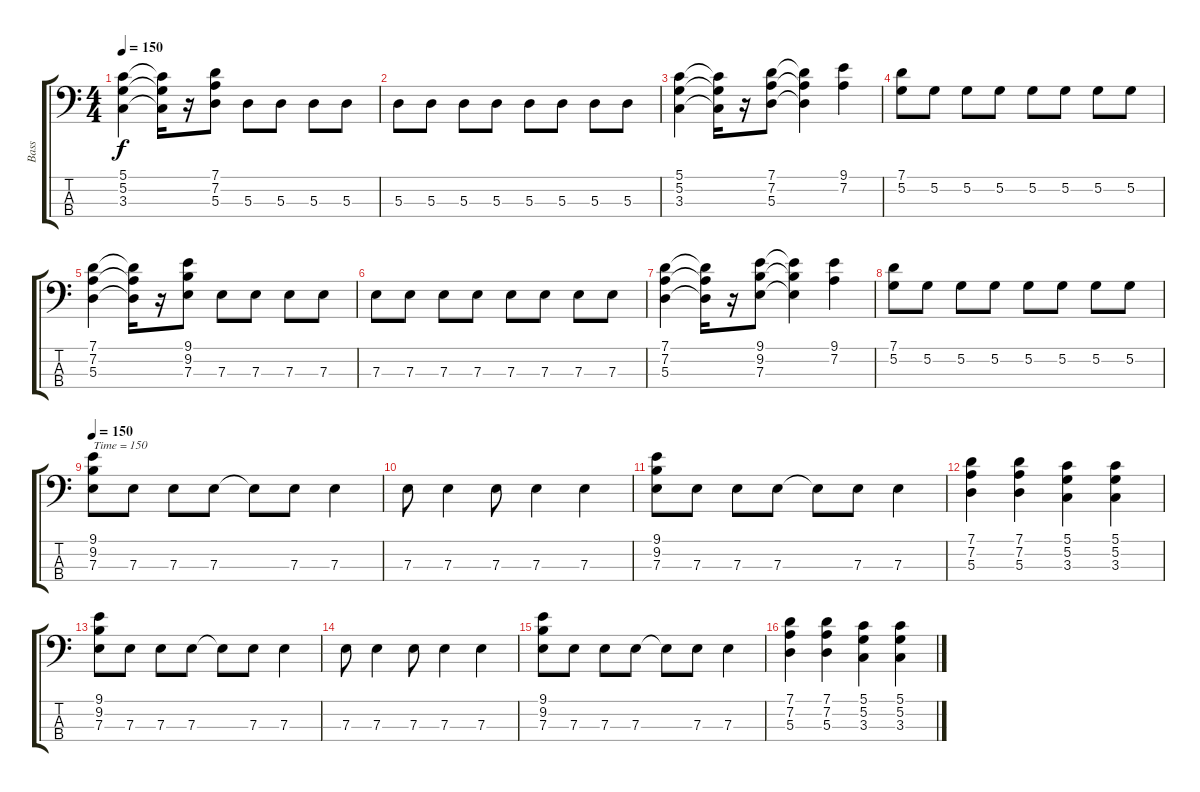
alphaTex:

\track ("Bass" "Bass") {instrument electricbassfinger}
\staff {score tabs}
\tuning (G2 D2 A1 E1) {hide}
\ts (4 4)
\tempo 150
\clef f4
\ks c
(5.1 5.2 3.3).4{dy f} (5.1{t} 5.2{t} 3.3{t}).16 r.16 (7.1 7.2 5.3).8 5.3.8 5.3.8 5.3.8 5.3.8 |
5.3.8 5.3.8 5.3.8 5.3.8 5.3.8 5.3.8 5.3.8 5.3.8 |
(5.1 5.2 3.3).4 (5.1{t} 5.2{t} 3.3{t}).16 r.16 (7.1 7.2 5.3).8 (7.1{t} 7.2{t} 5.3{t}).4 (9.1 7.2).4 |
(7.1 5.2).8 5.2.8 5.2.8 5.2.8 5.2.8 5.2.8 5.2.8 5.2.8 |
(7.1 7.2 5.3).4 (7.1{t} 7.2{t} 5.3{t}).16 r.16 (9.1 9.2 7.3).8 7.3.8 7.3.8 7.3.8 7.3.8 |
7.3.8 7.3.8 7.3.8 7.3.8 7.3.8 7.3.8 7.3.8 7.3.8 |
(7.1 7.2 5.3).4 (7.1{t} 7.2{t} 5.3{t}).16 r.16 (9.1 9.2 7.3).8 (9.1{t} 9.2{t} 7.3{t}).4 (9.1 7.2).4 |
(7.1 5.2).8 5.2.8 5.2.8 5.2.8 5.2.8 5.2.8 5.2.8 5.2.8 |
\tempo 150
(9.1 9.2 7.3).8{txt "Time = 150"} 7.3.8 7.3.8 7.3.8 7.3{t}.8 7.3.8 7.3.4 |
7.3.8 7.3.4 7.3.8 7.3.4 7.3.4 |
(9.1 9.2 7.3).8 7.3.8 7.3.8 7.3.8 7.3{t}.8 7.3.8 7.3.4 |
(7.1 7.2 5.3).4 (7.1 7.2 5.3).4 (5.1 5.2 3.3).4 (5.1 5.2 3.3).4 |
(9.1 9.2 7.3).8 7.3.8 7.3.8 7.3.8 7.3{t}.8 7.3.8 7.3.4 |
7.3.8 7.3.4 7.3.8 7.3.4 7.3.4 |
(9.1 9.2 7.3).8 7.3.8 7.3.8 7.3.8 7.3{t}.8 7.3.8 7.3.4 |
(7.1 7.2 5.3).4 (7.1 7.2 5.3).4 (5.1 5.2 3.3).4 (5.1 5.2 3.3).4
